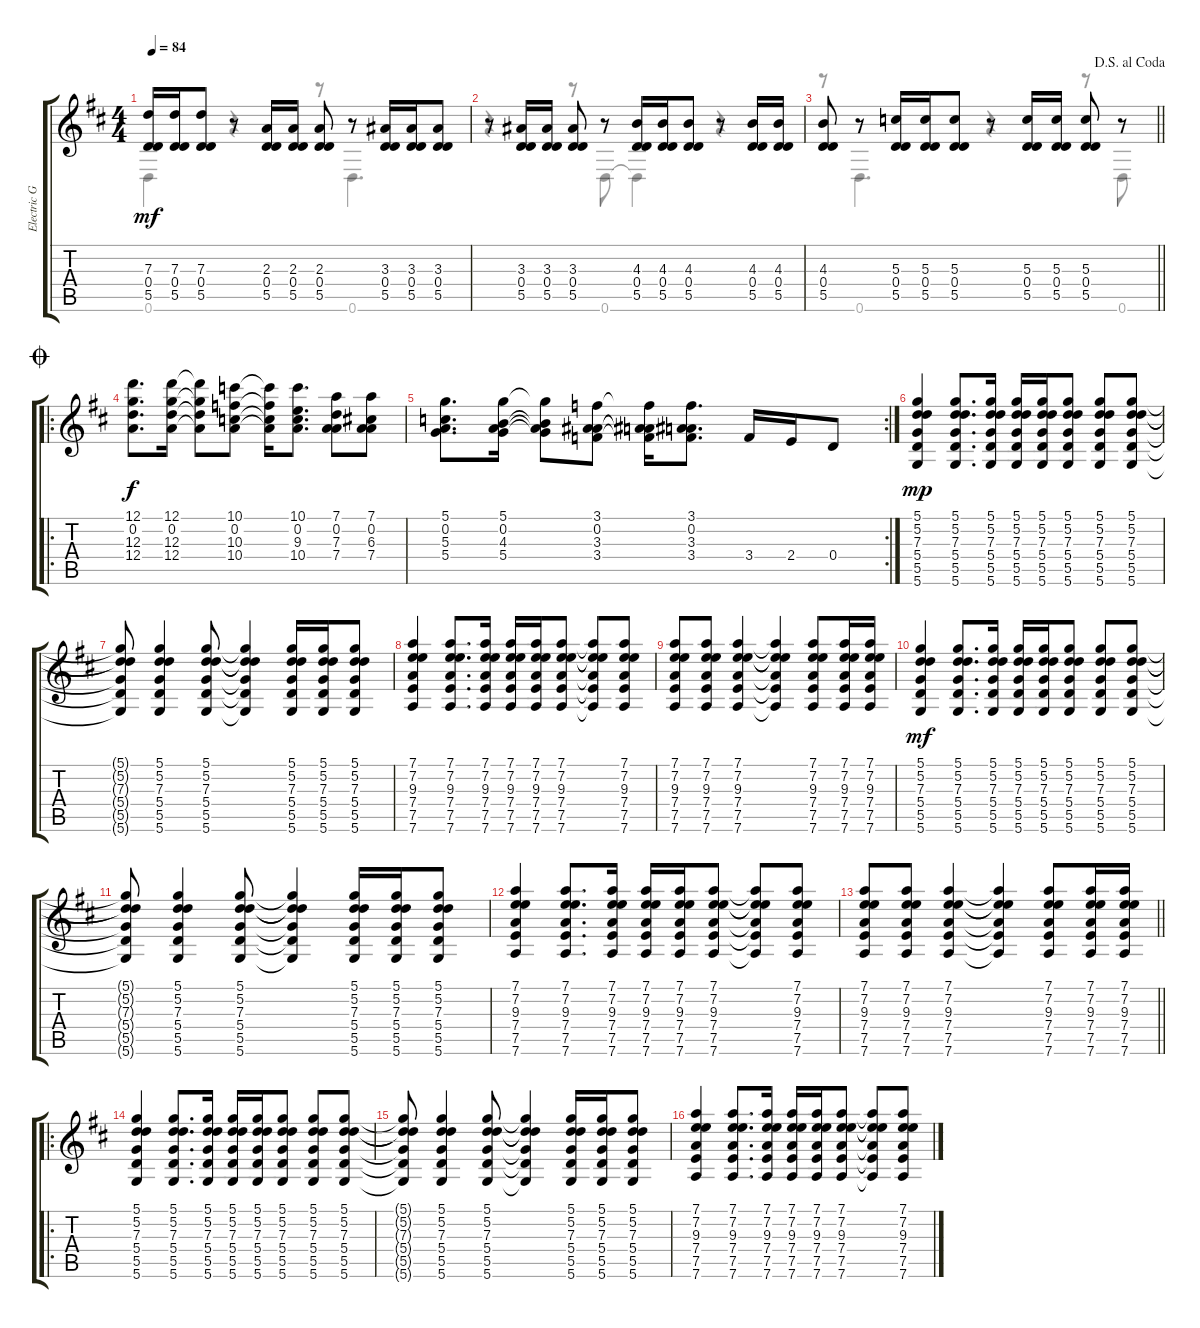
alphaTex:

\track ("Electric Guitar 1" "Electric G") {instrument overdrivenguitar}
\staff {score tabs}
\tuning (D4 A3 G3 D3 A2 D2) {hide}
\voice
\ts (4 4)
\tempo 84
\clef g2
\ks d
(7.3 0.4 5.5).16{dy mf} (7.3 0.4 5.5).16 (7.3 0.4 5.5).8 r.8 (2.3 0.4 5.5).16 (2.3 0.4 5.5).16 (2.3 0.4 5.5).8 r.8 (3.3 0.4 5.5).16 (3.3 0.4 5.5).16 (3.3 0.4 5.5).8 |
r.8 (3.3 0.4 5.5).16 (3.3 0.4 5.5).16 (3.3 0.4 5.5).8 r.8 (4.3 0.4 5.5).16 (4.3 0.4 5.5).16 (4.3 0.4 5.5).8 r.8 (4.3 0.4 5.5).16 (4.3 0.4 5.5).16 |
\jump dalsegnoalcoda
\barLineRight lightlight
(4.3 0.4 5.5).8 r.8 (5.3 0.4 5.5).16 (5.3 0.4 5.5).16 (5.3 0.4 5.5).8 r.8 (5.3 0.4 5.5).16 (5.3 0.4 5.5).16 (5.3 0.4 5.5).8 r.8 |
\ro
\jump coda
(12.1 0.2 12.3 12.4).8{d dy f} (12.1 0.2 12.3 12.4).16 (12.1{t} 0.2{t} 12.3{t} 12.4{t}).8 (10.1 0.2 10.3 10.4).8 (10.1{t} 0.2{t} 10.3{t} 10.4{t}).16 (10.1 0.2 9.3 10.4).8{d} (7.1 0.2 7.3 7.4).8 (7.1 0.2 6.3 7.4).8 |
\rc 2
(5.1 0.2 5.3 5.4).8{d} (5.1 0.2 4.3 5.4).16 (5.1{t} 0.2{t} 4.3{t} 5.4{t}).8 (3.1 0.2 3.3 3.4).8 (3.1{t} 0.2{t} 3.3{t} 3.4{t}).16 (3.1 0.2 3.3 3.4).8{d} 3.4.16 2.4.16 0.4.8 |
(5.1 5.2 7.3 5.4 5.5 5.6).4{dy mp} (5.1 5.2 7.3 5.4 5.5 5.6).8{d} (5.1 5.2 7.3 5.4 5.5 5.6).16 (5.1 5.2 7.3 5.4 5.5 5.6).16 (5.1 5.2 7.3 5.4 5.5 5.6).16 (5.1 5.2 7.3 5.4 5.5 5.6).8 (5.1 5.2 7.3 5.4 5.5 5.6).8 (5.1 5.2 7.3 5.4 5.5 5.6).8 |
(5.1{t} 5.2{t} 7.3{t} 5.4{t} 5.5{t} 5.6{t}).8 (5.1 5.2 7.3 5.4 5.5 5.6).4 (5.1 5.2 7.3 5.4 5.5 5.6).8 (5.1{t} 5.2{t} 7.3{t} 5.4{t} 5.5{t} 5.6{t}).4 (5.1 5.2 7.3 5.4 5.5 5.6).16 (5.1 5.2 7.3 5.4 5.5 5.6).16 (5.1 5.2 7.3 5.4 5.5 5.6).8 |
(7.1 7.2 9.3 7.4 7.5 7.6).4 (7.1 7.2 9.3 7.4 7.5 7.6).8{d} (7.1 7.2 9.3 7.4 7.5 7.6).16 (7.1 7.2 9.3 7.4 7.5 7.6).16 (7.1 7.2 9.3 7.4 7.5 7.6).16 (7.1 7.2 9.3 7.4 7.5 7.6).8 (7.1{t} 7.2{t} 9.3{t} 7.4{t} 7.5{t} 7.6{t}).8 (7.1 7.2 9.3 7.4 7.5 7.6).8 |
(7.1 7.2 9.3 7.4 7.5 7.6).8 (7.1 7.2 9.3 7.4 7.5 7.6).8 (7.1 7.2 9.3 7.4 7.5 7.6).4 (7.1{t} 7.2{t} 9.3{t} 7.4{t} 7.5{t} 7.6{t}).4 (7.1 7.2 9.3 7.4 7.5 7.6).8 (7.1 7.2 9.3 7.4 7.5 7.6).16 (7.1 7.2 9.3 7.4 7.5 7.6).16 |
(5.1 5.2 7.3 5.4 5.5 5.6).4{dy mf} (5.1 5.2 7.3 5.4 5.5 5.6).8{d} (5.1 5.2 7.3 5.4 5.5 5.6).16 (5.1 5.2 7.3 5.4 5.5 5.6).16 (5.1 5.2 7.3 5.4 5.5 5.6).16 (5.1 5.2 7.3 5.4 5.5 5.6).8 (5.1 5.2 7.3 5.4 5.5 5.6).8 (5.1 5.2 7.3 5.4 5.5 5.6).8 |
(5.1{t} 5.2{t} 7.3{t} 5.4{t} 5.5{t} 5.6{t}).8 (5.1 5.2 7.3 5.4 5.5 5.6).4 (5.1 5.2 7.3 5.4 5.5 5.6).8 (5.1{t} 5.2{t} 7.3{t} 5.4{t} 5.5{t} 5.6{t}).4 (5.1 5.2 7.3 5.4 5.5 5.6).16 (5.1 5.2 7.3 5.4 5.5 5.6).16 (5.1 5.2 7.3 5.4 5.5 5.6).8 |
(7.1 7.2 9.3 7.4 7.5 7.6).4 (7.1 7.2 9.3 7.4 7.5 7.6).8{d} (7.1 7.2 9.3 7.4 7.5 7.6).16 (7.1 7.2 9.3 7.4 7.5 7.6).16 (7.1 7.2 9.3 7.4 7.5 7.6).16 (7.1 7.2 9.3 7.4 7.5 7.6).8 (7.1{t} 7.2{t} 9.3{t} 7.4{t} 7.5{t} 7.6{t}).8 (7.1 7.2 9.3 7.4 7.5 7.6).8 |
\barLineRight lightlight
(7.1 7.2 9.3 7.4 7.5 7.6).8 (7.1 7.2 9.3 7.4 7.5 7.6).8 (7.1 7.2 9.3 7.4 7.5 7.6).4 (7.1{t} 7.2{t} 9.3{t} 7.4{t} 7.5{t} 7.6{t}).4 (7.1 7.2 9.3 7.4 7.5 7.6).8 (7.1 7.2 9.3 7.4 7.5 7.6).16 (7.1 7.2 9.3 7.4 7.5 7.6).16 |
\ro
(5.1 5.2 7.3 5.4 5.5 5.6).4 (5.1 5.2 7.3 5.4 5.5 5.6).8{d} (5.1 5.2 7.3 5.4 5.5 5.6).16 (5.1 5.2 7.3 5.4 5.5 5.6).16 (5.1 5.2 7.3 5.4 5.5 5.6).16 (5.1 5.2 7.3 5.4 5.5 5.6).8 (5.1 5.2 7.3 5.4 5.5 5.6).8 (5.1 5.2 7.3 5.4 5.5 5.6).8 |
(5.1{t} 5.2{t} 7.3{t} 5.4{t} 5.5{t} 5.6{t}).8 (5.1 5.2 7.3 5.4 5.5 5.6).4 (5.1 5.2 7.3 5.4 5.5 5.6).8 (5.1{t} 5.2{t} 7.3{t} 5.4{t} 5.5{t} 5.6{t}).4 (5.1 5.2 7.3 5.4 5.5 5.6).16 (5.1 5.2 7.3 5.4 5.5 5.6).16 (5.1 5.2 7.3 5.4 5.5 5.6).8 |
(7.1 7.2 9.3 7.4 7.5 7.6).4 (7.1 7.2 9.3 7.4 7.5 7.6).8{d} (7.1 7.2 9.3 7.4 7.5 7.6).16 (7.1 7.2 9.3 7.4 7.5 7.6).16 (7.1 7.2 9.3 7.4 7.5 7.6).16 (7.1 7.2 9.3 7.4 7.5 7.6).8 (7.1{t} 7.2{t} 9.3{t} 7.4{t} 7.5{t} 7.6{t}).8 (7.1 7.2 9.3 7.4 7.5 7.6).8
\voice
\clef g2
\ottava regular
\simile none
\ks d
0.6{t}.4{dy mf} r.4 r.8 0.6.4{d} |
r.4 r.8 0.6.8 0.6{t}.4 r.4 |
\barLineRight lightlight
r.8 0.6.4{d} r.4 r.8 0.6.8 |
|
|
|
|
|
|
|
|
|
\barLineRight lightlight
|
|
|
